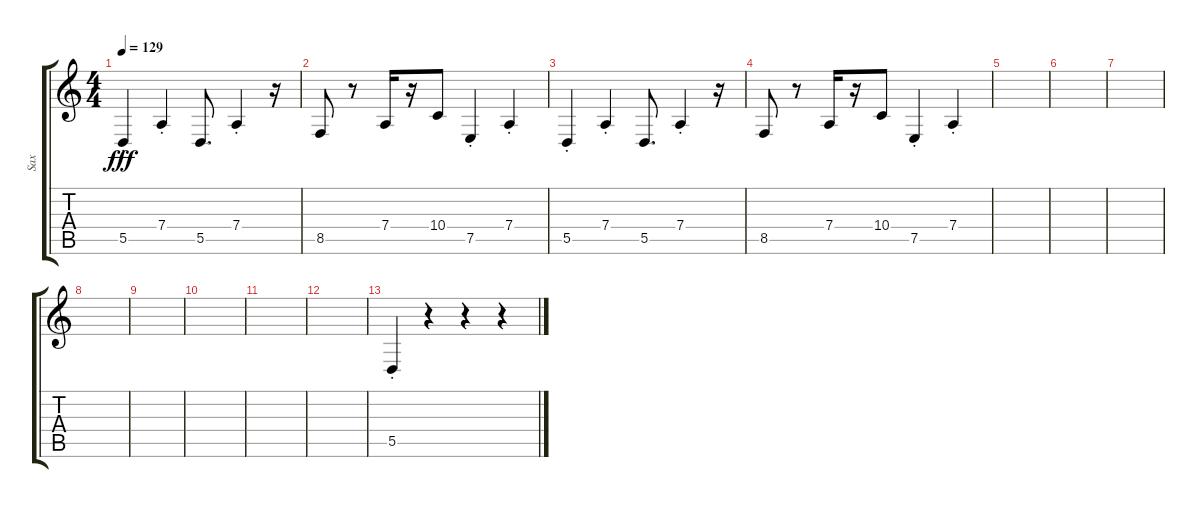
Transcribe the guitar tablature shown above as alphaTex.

\track ("Sax" "Sax") {instrument tenorsax}
\staff {score tabs}
\tuning (E4 B3 G3 D3 A2 E2) {hide}
\ts (4 4)
\tempo 129
\clef g2
\ks c
5.5{st}.4{dy fff} 7.4{st}.4 5.5.8{d} 7.4{st}.4 r.16 |
8.5.8 r.8 7.4.16 r.16 10.4.8 7.5{st}.4 7.4{st}.4 |
5.5{st}.4 7.4{st}.4 5.5.8{d} 7.4{st}.4 r.16 |
8.5.8 r.8 7.4.16 r.16 10.4.8 7.5{st}.4 7.4{st}.4 |
|
|
|
|
|
|
|
|
5.5{st}.4 r.4 r.4 r.4
